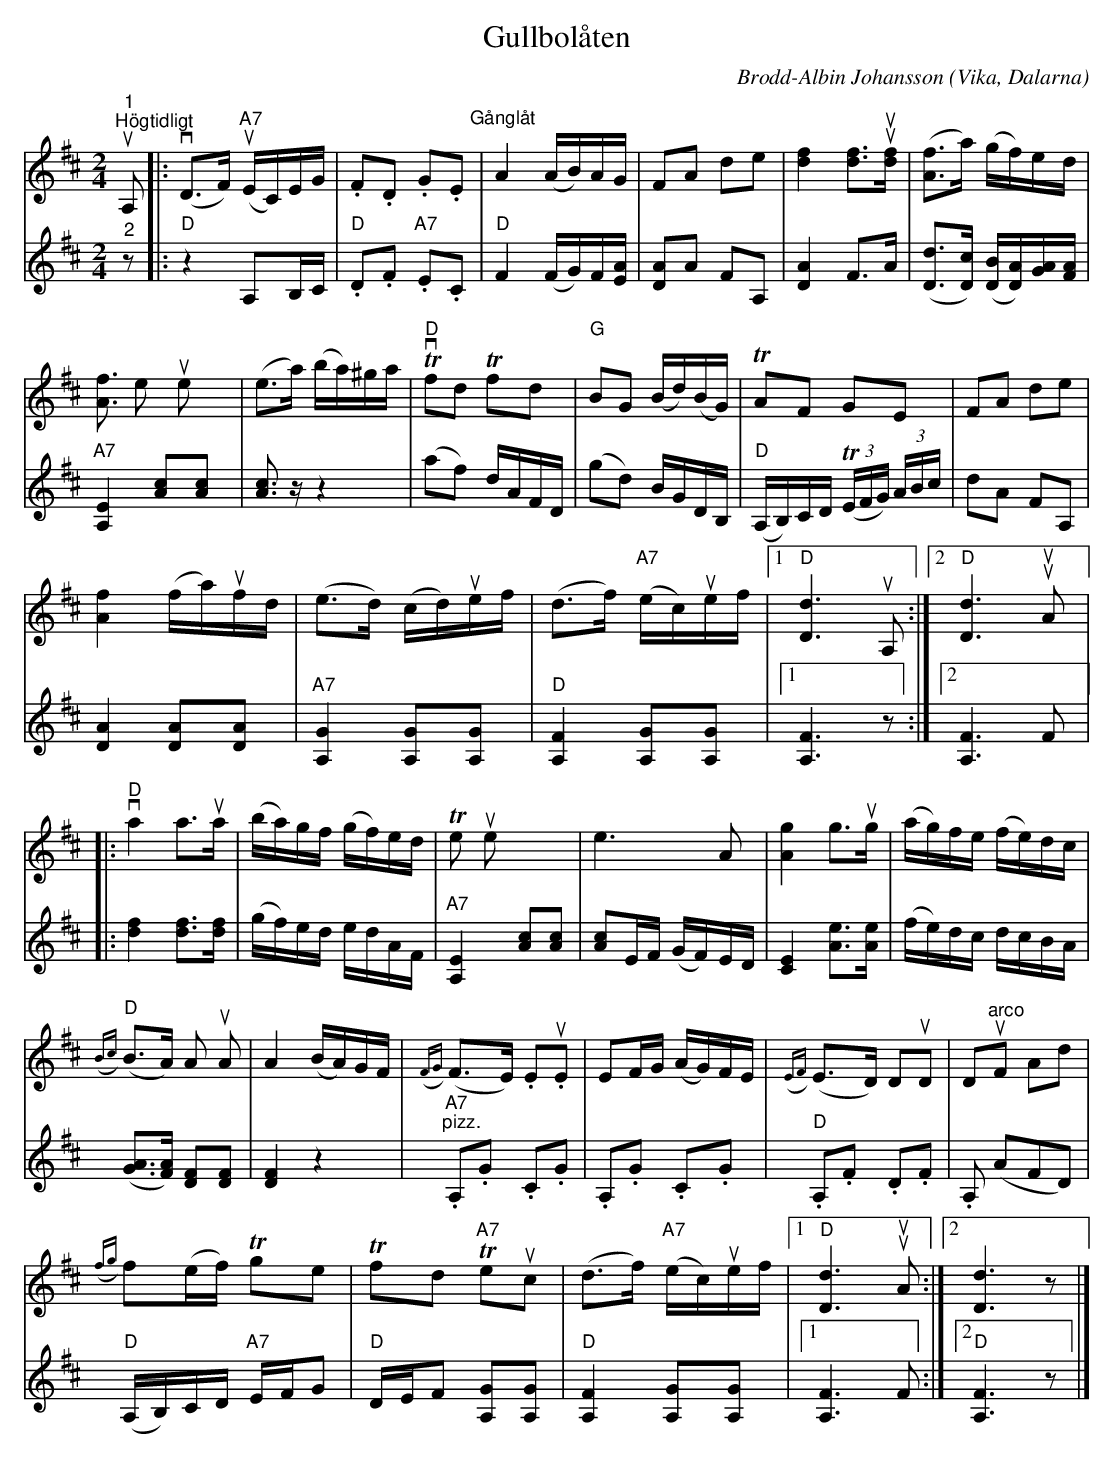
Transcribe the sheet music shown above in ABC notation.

X:1
T:Gullbolåten
C:Brodd-Albin Johansson
O:Vika, Dalarna
L:1/8
M:2/4
K:D
V:1
"^1""^Högtidligt"u A, |:v (D>F)u"A7" (E/C/)E/G/ | .F.D .G.E"^Gånglåt" | A2 (A/B/)A/G/ | FA de | [df]2 [df]>uu[df] | ([Af]>a) (g/f/)e/d/ |
[Af]3/2 eu e x/ | (e>a) (b/a/)^g/a/ |Tv"D" fdT fd |"G" BG (B/d/)(B/G/) | T AF GE | FA de |
[Af]2 (f/a/)uf/d/ | (e>d) (c/d/)ue/f/ | (d>f)"A7" (e/c/)ue/f/ |1 "D" [Dd]3u A, :|2 "D" [Dd]3uu A |:
v"D" a2 a>ua | (b/a/)g/f/ (g/f/)e/d/ |T eu e x2 | e3 A | [Ag]2 g>ug | (a/g/)f/e/ (f/e/)d/c/ |
({Bc)}"D" (B>A) Au A | A2 (B/A/)G/F/ | ({FG)} (F>E) .Eu.E | EF/G/ (A/G/)F/E/ |({EF)} (E>D) DuD | D"^arco"uF Ad |
({fg)} f(e/f/)T ge | T fdT"A7" euc | (d>f)"A7" (e/c/)ue/f/ |1 "D" [Dd]3uu A :|2 [Dd]3 z |]
V:2
"^2" z |:"D" z2 A,B,/C/ |"D" .D.F"A7" .E.C |"D" F2 (F/G/)F/[EA]/ | [DA]A FA, | [DA]2 F>A | ([Dd]>[Dc]) ([DB]/[DA]/)[GA]/[FA]/ |
"A7" [A,E]2 [Ac][Ac] | [Ac]3/2 z/ z2 | (af) d/A/F/D/ | (gd) B/G/D/B,/ |"D" (A,/B,/)C/D/T (3(E/F/G/) (3A/B/c/ | dA FA, |
[DA]2 [DA][DA] | "A7" [A,G]2 [A,G][A,G] |"D" [A,F]2 [A,G][A,G] |1 [A,F]3 z :|2 [A,F]3 F |:
[df]2 [df]>[df] | (g/f/)e/d/ e/d/A/F/ |"A7" [A,E]2 [Ac][Ac] | [Ac]E/F/ (G/F/)E/D/ | [CE]2 [Ae]>[Ae] | (f/e/)d/c/ d/c/B/A/ |
([GA]>[FA]) [DF][DF] | [DF]2 z2 | "A7""^pizz." .A,.G .C.G | .A,.G .C.G | "D" .A,.F .D.F | .A, (AFD) |
"D" (A,/B,/)C/D/"A7" E/F/G |"D" D/E/F [A,G][A,G] | "D" [A,F]2 [A,G][A,G] |1 [A,F]3 F :|2"D" [A,F]3 z |]
